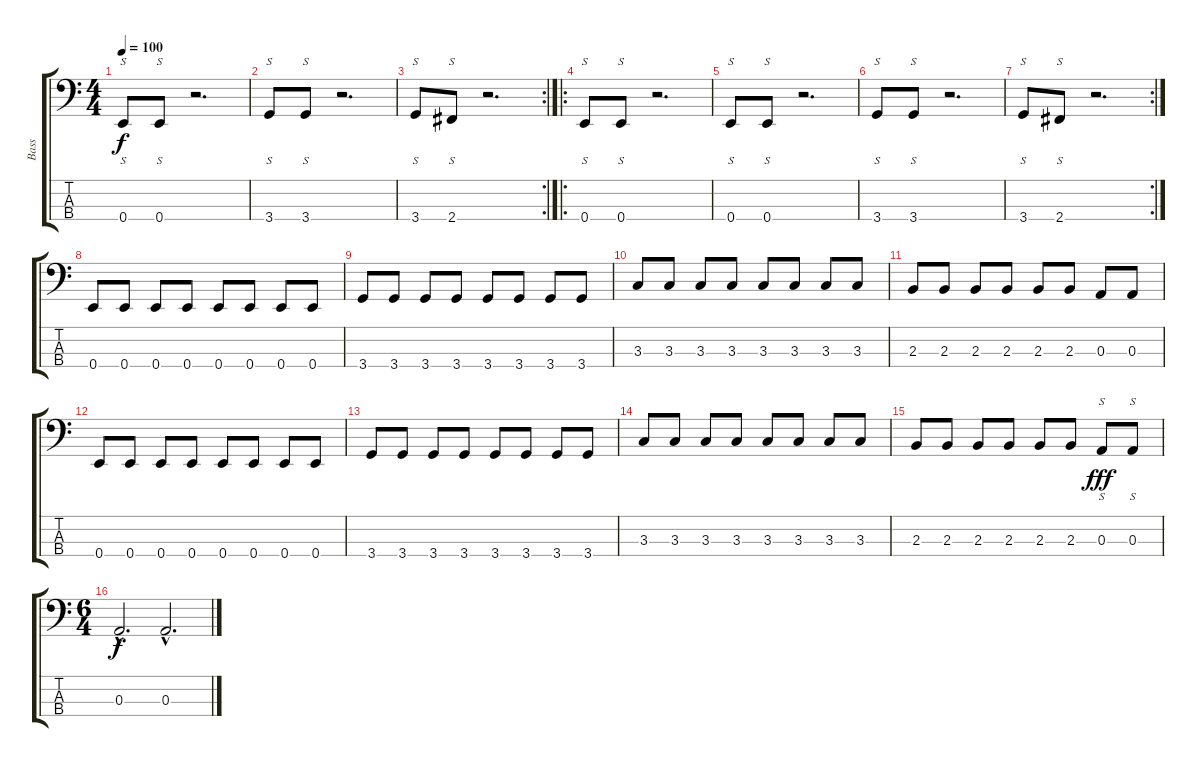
\track ("Bass" "Bass") {instrument electricbassfinger}
\staff {score tabs}
\tuning (G2 D2 A1 E1) {hide}
\ts (4 4)
\tempo 100
\clef f4
\ks c
0.4.8{s dy f} 0.4.8{s} r.2{d} |
3.4.8{s} 3.4.8{s} r.2{d} |
\rc 2
3.4.8{s} 2.4.8{s} r.2{d} |
\ro
0.4.8{s} 0.4.8{s} r.2{d} |
0.4.8{s} 0.4.8{s} r.2{d} |
3.4.8{s} 3.4.8{s} r.2{d} |
\rc 2
3.4.8{s} 2.4.8{s} r.2{d} |
0.4.8 0.4.8 0.4.8 0.4.8 0.4.8 0.4.8 0.4.8 0.4.8 |
3.4.8 3.4.8 3.4.8 3.4.8 3.4.8 3.4.8 3.4.8 3.4.8 |
3.3.8 3.3.8 3.3.8 3.3.8 3.3.8 3.3.8 3.3.8 3.3.8 |
2.3.8 2.3.8 2.3.8 2.3.8 2.3.8 2.3.8 0.3.8 0.3.8 |
0.4.8 0.4.8 0.4.8 0.4.8 0.4.8 0.4.8 0.4.8 0.4.8 |
3.4.8 3.4.8 3.4.8 3.4.8 3.4.8 3.4.8 3.4.8 3.4.8 |
3.3.8 3.3.8 3.3.8 3.3.8 3.3.8 3.3.8 3.3.8 3.3.8 |
2.3.8 2.3.8 2.3.8 2.3.8 2.3.8 2.3.8 0.3.8{s dy fff} 0.3.8{s} |
\ts (6 4)
0.3{hac}.2{d dy f} 0.3{hac}.2{d}
